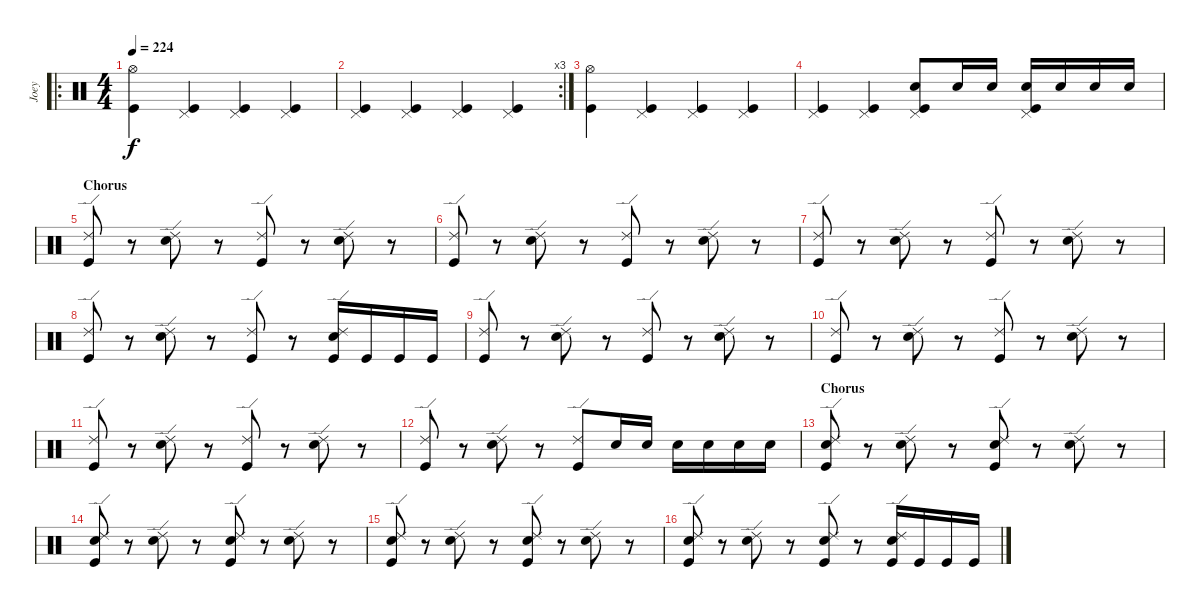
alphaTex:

\track ("Joey" "Joey") {instrument percussion}
\staff {score}
\articulation defaults
\ro
\ts (4 4)
\tempo 224
\clef neutral
\ks c
("Hi-Hat (open)" "Kick (hit)").4{dy f} ("Pedal Hi-Hat (hit)" "Kick (hit)").4 ("Pedal Hi-Hat (hit)" "Kick (hit)").4 ("Pedal Hi-Hat (hit)" "Kick (hit)").4 |
\rc 3
("Pedal Hi-Hat (hit)" "Kick (hit)").4 ("Pedal Hi-Hat (hit)" "Kick (hit)").4 ("Pedal Hi-Hat (hit)" "Kick (hit)").4 ("Pedal Hi-Hat (hit)" "Kick (hit)").4 |
("Hi-Hat (open)" "Kick (hit)").4 ("Pedal Hi-Hat (hit)" "Kick (hit)").4 ("Pedal Hi-Hat (hit)" "Kick (hit)").4 ("Pedal Hi-Hat (hit)" "Kick (hit)").4 |
("Pedal Hi-Hat (hit)" "Kick (hit)").4 ("Pedal Hi-Hat (hit)" "Kick (hit)").4 ("Pedal Hi-Hat (hit)" "Snare (hit) 2" "Kick (hit)").8 "Snare (hit) 2".16 "Snare (hit) 2".16 ("Pedal Hi-Hat (hit)" "Snare (hit) 2" "Kick (hit)").16 "Snare (hit) 2".16 "Snare (hit) 2".16 "Snare (hit) 2".16 |
\section ("" "Chorus")
("Ride (edge) 2" "Kick (hit)").8 r.8 ("Ride (edge) 2" "Snare (hit) 2").8 r.8 ("Ride (edge) 2" "Kick (hit)").8 r.8 ("Ride (edge) 2" "Snare (hit) 2").8 r.8 |
("Ride (edge) 2" "Kick (hit)").8 r.8 ("Ride (edge) 2" "Snare (hit) 2").8 r.8 ("Ride (edge) 2" "Kick (hit)").8 r.8 ("Ride (edge) 2" "Snare (hit) 2").8 r.8 |
("Ride (edge) 2" "Kick (hit)").8 r.8 ("Ride (edge) 2" "Snare (hit) 2").8 r.8 ("Ride (edge) 2" "Kick (hit)").8 r.8 ("Ride (edge) 2" "Snare (hit) 2").8 r.8 |
("Ride (edge) 2" "Kick (hit)").8 r.8 ("Ride (edge) 2" "Snare (hit) 2").8 r.8 ("Ride (edge) 2" "Kick (hit)").8 r.8 ("Ride (edge) 2" "Snare (hit) 2" "Kick (hit)").16 "Kick (hit)".16 "Kick (hit)".16 "Kick (hit)".16 |
("Ride (edge) 2" "Kick (hit)").8 r.8 ("Ride (edge) 2" "Snare (hit) 2").8 r.8 ("Ride (edge) 2" "Kick (hit)").8 r.8 ("Ride (edge) 2" "Snare (hit) 2").8 r.8 |
("Ride (edge) 2" "Kick (hit)").8 r.8 ("Ride (edge) 2" "Snare (hit) 2").8 r.8 ("Ride (edge) 2" "Kick (hit)").8 r.8 ("Ride (edge) 2" "Snare (hit) 2").8 r.8 |
("Ride (edge) 2" "Kick (hit)").8 r.8 ("Ride (edge) 2" "Snare (hit) 2").8 r.8 ("Ride (edge) 2" "Kick (hit)").8 r.8 ("Ride (edge) 2" "Snare (hit) 2").8 r.8 |
("Ride (edge) 2" "Kick (hit)").8 r.8 ("Ride (edge) 2" "Snare (hit) 2").8 r.8 ("Ride (edge) 2" "Kick (hit)").8 "Snare (hit) 2".16 "Snare (hit) 2".16 "Snare (hit) 2".16 "Snare (hit) 2".16 "Snare (hit) 2".16 "Snare (hit) 2".16 |
\section ("" "Chorus")
("Ride (edge) 2" "Snare (hit) 2" "Kick (hit)").8 r.8 ("Ride (edge) 2" "Snare (hit) 2").8 r.8 ("Ride (edge) 2" "Snare (hit) 2" "Kick (hit)").8 r.8 ("Ride (edge) 2" "Snare (hit) 2").8 r.8 |
("Ride (edge) 2" "Snare (hit) 2" "Kick (hit)").8 r.8 ("Ride (edge) 2" "Snare (hit) 2").8 r.8 ("Ride (edge) 2" "Snare (hit) 2" "Kick (hit)").8 r.8 ("Ride (edge) 2" "Snare (hit) 2").8 r.8 |
("Ride (edge) 2" "Snare (hit) 2" "Kick (hit)").8 r.8 ("Ride (edge) 2" "Snare (hit) 2").8 r.8 ("Ride (edge) 2" "Snare (hit) 2" "Kick (hit)").8 r.8 ("Ride (edge) 2" "Snare (hit) 2").8 r.8 |
("Ride (edge) 2" "Snare (hit) 2" "Kick (hit)").8 r.8 ("Ride (edge) 2" "Snare (hit) 2").8 r.8 ("Ride (edge) 2" "Snare (hit) 2" "Kick (hit)").8 r.8 ("Ride (edge) 2" "Snare (hit) 2" "Kick (hit)").16 "Kick (hit)".16 "Kick (hit)".16 "Kick (hit)".16
